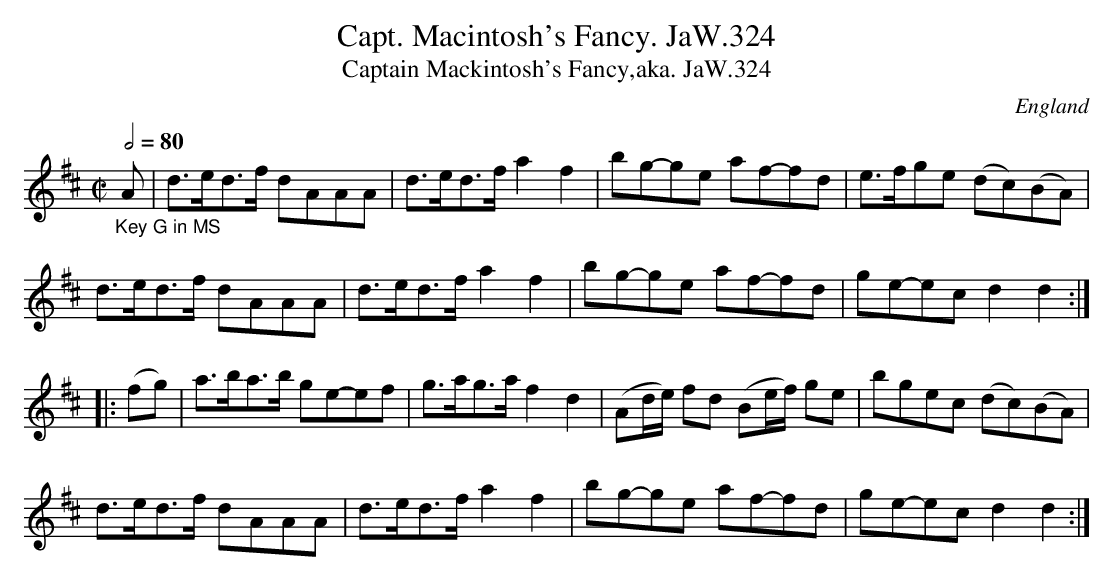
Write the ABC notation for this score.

X:1
T:Capt. Macintosh's Fancy. JaW.324
T:Captain Mackintosh's Fancy,aka. JaW.324
L:1/8
M:C|
O:England
Q:1/2=80
K:D
"_Key G in MS"A|d>ed>f dAAA|d>ed>f a2f2|bg-ge af-fd|e>fge (dc)(BA)|!
d>ed>f dAAA|d>ed>f a2f2|bg-ge af-fd|ge-ec d2d2:|!
|:(fg)|a>ba>b ge-ef|g>ag>a f2d2|(Ad/e/) fd (Be/f/) ge|bgec (dc)(BA)|!
d>ed>f dAAA|d>ed>f a2f2|bg-ge af-fd|ge-ec d2d2:|
